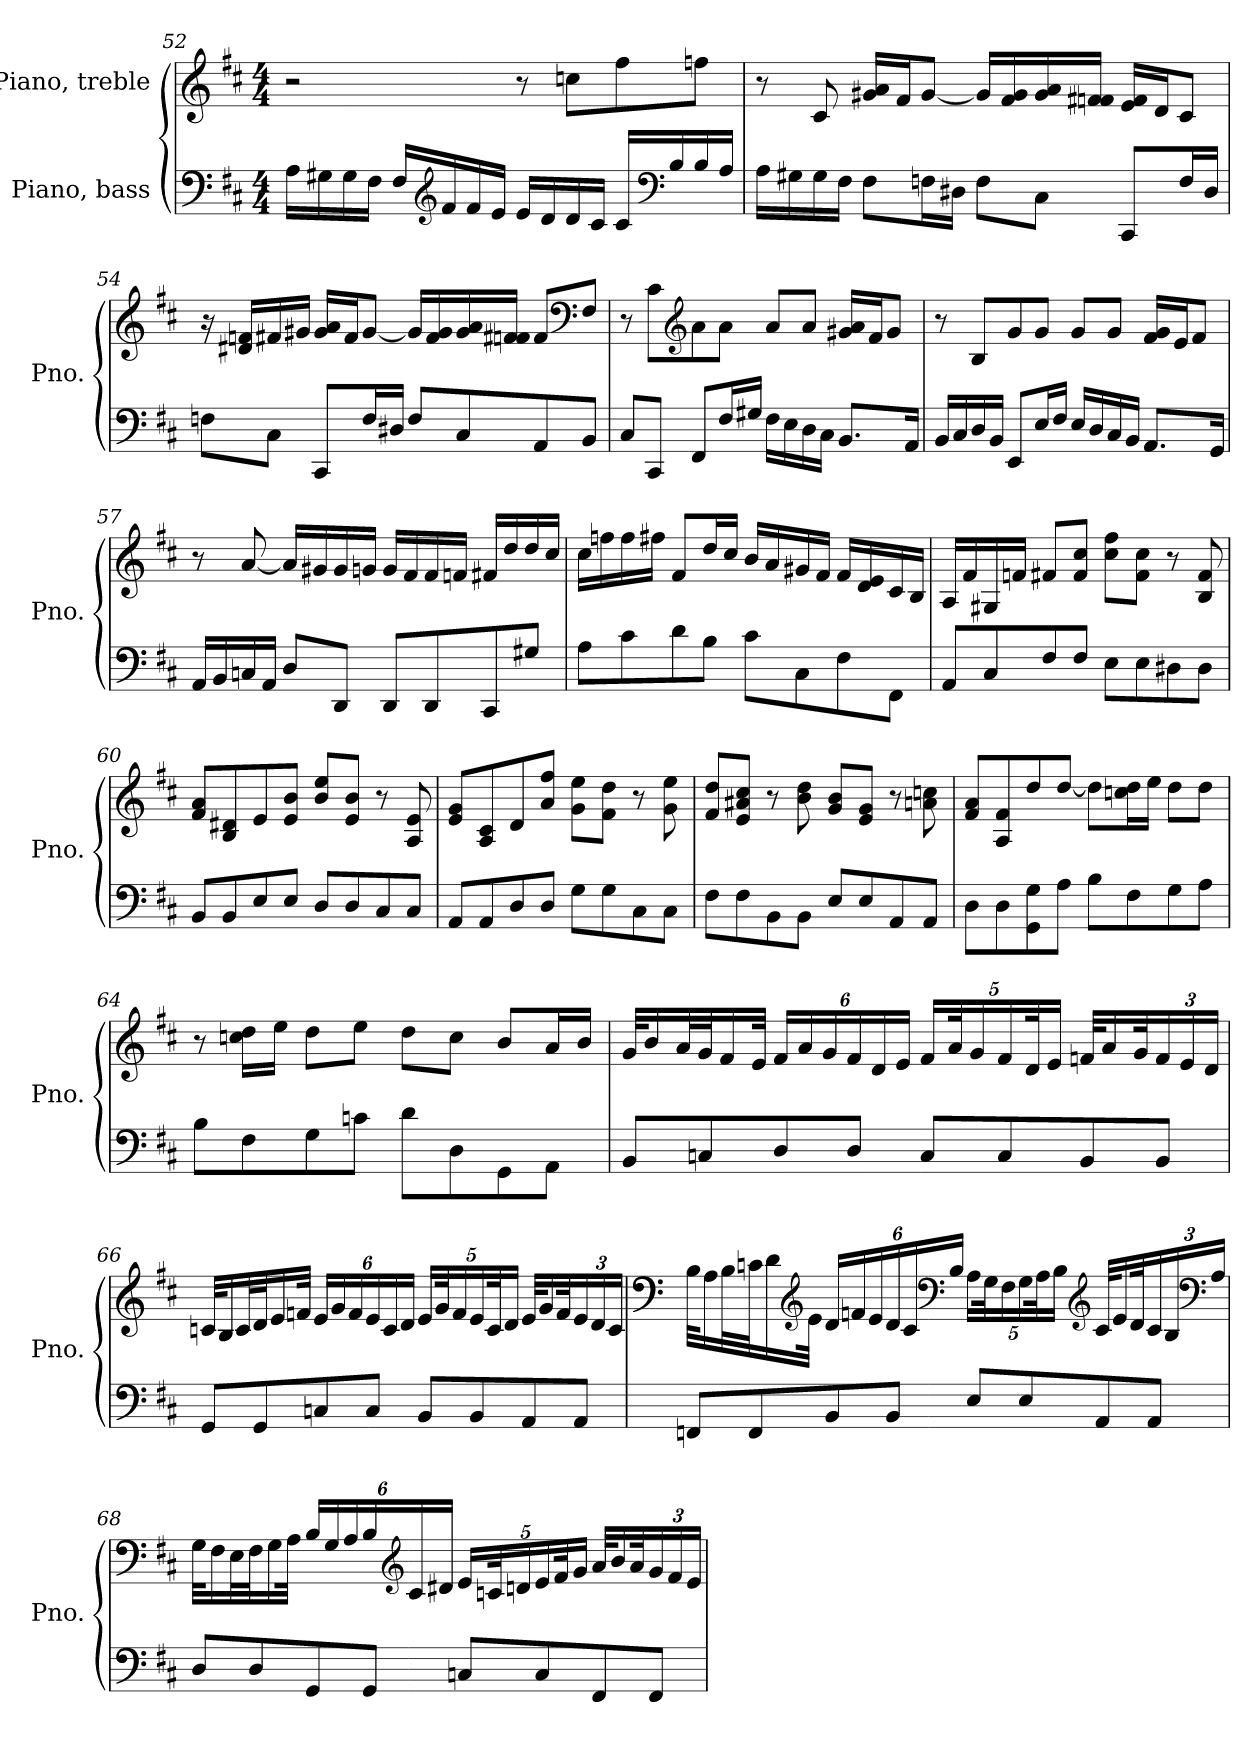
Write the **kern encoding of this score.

**kern	**kern
*part2	*part1
*staff2	*staff1
*I"Piano, bass	*I"Piano, treble
*I'Pno.	*I'Pno.
!!LO:LB:g=z
*clefF4	*clefG2
*k[f#c#]	*k[f#c#]
*M4/4	*M4/4
=52	=52
16A\LL	2r
16G#X\	.
16G#\	.
16F#\JJ	.
16F#/LL	.
*clefG2	*
16f#/	.
16f#/	.
16e/JJ	.
16e/LL	8r
16d/	.
16d/	8ccn\L
16c#/JJ	.
16c#/LL	8ff#\
*clefF4	*
16B/	.
16B/	8ffn\J
16A/JJ	.
=53	=53
16A\LL	8r
16G#X\	.
16G#\	8c#/
16F#\JJ	.
8F#\L	16g#X/ 16a/LL
.	16f#/J
16Fn\L	[8g#/J
16D#X\JJ	.
8F\L	16g#/LL]
.	16f#/ 16g#/
8C#\J	16g#/ 16a/
.	16fn/ 16f#X/JJ
8CC#/L	16e/ 16f#/LL
.	16d/J
16F/L	8c#/J
16D#/JJ	.
!!LO:LB:g=z
=54	=54
8Fn\L	16r
.	16d#X/ 16fn/LL
8C#\J	16f#X/
.	16g#X/JJ
8CC#/L	16g#/ 16a/LL
.	16f#/J
16F/L	[8g#/J
16D#X/JJ	.
8F/L	16g#/LL]
.	16f#/ 16g#/
8C#/	16g#/ 16a/
.	16fn/ 16f#X/JJ
8AA/	8f#/L
*	*clefF4
8BB/J	8F#/J
=55	=55
8C#/L	8r
8CC#/J	8c#\L
*	*clefG2
8FF#/L	8a\
16F#/L	8a\J
16G#X/JJ	.
16F#\LL	8a/L
16E\	.
16D\	8a/J
16C#\JJ	.
8.BB/L	16g#X/ 16a/LL
.	16f#/J
.	8g#/J
16AA/Jk	.
!!LO:LB:g=z
=56	=56
16BB/LL	8r
16C#/	.
16D/	8B/L
16BB/JJ	.
8EE/L	8g/
16E/L	8g/J
16F#/JJ	.
16E/LL	8g/L
16D/	.
16C#/	8g/J
16BB/JJ	.
8.AA/L	16f#/ 16g/LL
.	16e/J
.	8f#/J
16GG/Jk	.
=57	=57
16AA/LL	8r
16BB/	.
16Cn/	[8a/
16AA/JJ	.
8D/L	16a/LL]
.	16g#X/
8DD/J	16g#/
.	16gn/JJ
8DD/L	16g/LL
.	16f#/
8DD/	16f#/
.	16fn/JJ
8CC#/	16f#X/LL
.	16dd/
8G#X/J	16dd/
.	16cc#/JJ
!!LO:LB:g=z
=58	=58
8A\L	16cc#\LL
.	16ffn\
8c#\	16ff\
.	16ff#X\JJ
8d\	8f#/L
8B\J	16dd/L
.	16cc#/JJ
8c#\L	16b/LL
.	16a/
8C#\	16g#X/
.	16f#/JJ
8F#\	16f#/LL
.	16d/ 16e/
8FF#\J	16c#/
.	16B/JJ
=59	=59
8AA/L	16A/LL
.	16f#/
8C#/	16G#X/
.	16fn/JJ
8F#/	8f#X/L
8F#/J	8f#/ 8cc#/J
8E\L	8cc#\ 8ff#\L
8E\	8f#\ 8cc#\J
8D#X\	8r
8D#\J	8B/ 8f#/
=60	=60
8BB/L	8f#/ 8a/L
8BB/	8B/ 8d#X/
8E/	8e/
8E/J	8e/ 8b/J
8D/L	8b/ 8ee/L
8D/	8e/ 8b/J
8C#/	8r
8C#/J	8A/ 8e/
!!LO:PB:g=z
=61	=61
8AA/L	8e/ 8g/L
8AA/	8A/ 8c#/
8D/	8d/
8D/J	8a/ 8ff#/J
8G\L	8g\ 8ee\L
8G\	8f#\ 8dd\J
8C#\	8r
8C#\J	8g\ 8ee\
=62	=62
8F#\L	8f#/ 8dd/L
8F#\	8e/ 8a#X/ 8cc#/J
8BB\	8r
8BB\J	8b\ 8dd\
8E/L	8g/ 8b/L
8E/	8e/ 8g/J
8AA/	8r
8AA/J	8an\ 8ccn\
=63	=63
8D\L	8f#/ 8a/L
8D\	8A/ 8f#/
8GG\ 8G\	8dd/
8A\J	[8dd/J
8B\L	8dd\L]
8F#\	16ccn\ 16dd\L
.	16ee\JJ
8G\	8dd\L
8A\J	8dd\J
=64	=64
8B\L	8r
8F#\	16ccn\ 16dd\LL
.	16ee\JJ
8G\	8dd\L
8cn\J	8ee\J
8d\L	8dd\L
8D\	8cc\J
8GG\	8b/L
8AA\J	16a/L
.	16b/JJ
!!LO:LB:g=z
=65	=65
8BB/L	32g/KLL
.	16b/
.	32a/L
8Cn/	32g/J
.	16f#/
.	32e/JJk
*	*Xbrackettup
8D/	24f#/LL
.	24a/
.	24g/
8D/J	24f#/
.	24d/
.	24e/JJ
8C/L	20f#/LL
.	40a/K
.	20g/
8C/	20f#/
.	40d/K
.	20e/JJ
8BB/	32fn/KLL
.	16a/
.	32g/K
8BB/J	24f/
.	24e/
.	24d/JJ
!!LO:LB:g=z
=66	=66
8GG/L	32cn/KLL
.	16B/
.	32c/L
8GG/	32d/J
.	16e/
.	32fn/JJk
8Cn/	24e/LL
.	24g/
.	24f/
8C/J	24e/
.	24c/
.	24d/JJ
8BB/L	20e/LL
.	40g/K
.	20f/
8BB/	20e/
.	40c/K
.	20d/JJ
8AA/	32e/KLL
.	16g/
.	32f/K
8AA/J	24e/
.	24d/
.	24c/JJ
!!LO:LB:g=z
=67	=67
*	*clefF4
8FFn/L	32B\KLL
.	16A\
.	32B\L
8FF/	32cn\J
.	16d\
*	*clefG2
.	32e\JJk
8BB/	24d/LL
.	24fn/
.	24e/
8BB/J	24d/
.	24c/
*	*clefF4
.	24B/JJ
8E/L	20A\LL
.	40G\K
.	20F#\
8E/	20G\
.	40A\K
.	20B\JJ
*	*clefG2
8AA/	32c/KLL
.	16e/
.	32d/K
8AA/J	24c/
.	24B/
*	*clefF4
.	24A/JJ
!!LO:LB:g=z
=68	=68
8D/L	32G\KLL
.	16F#\
.	32E\L
8D/	32F#\J
.	16G\
.	32A\JJk
8GG/	24B/LL
.	24G/
.	24A/
8GG/J	24B/
*	*clefG2
.	24c#/
.	24d#X/JJ
8Cn/L	20e/LL
.	40cn/K
.	20dn/
8C/	20e/
.	40f#/K
.	20g/JJ
8FF#/	32a/KLL
.	16b/
.	32a/K
8FF#/J	24g/
.	24f#/
.	24e/JJ
=	=
*-	*-
